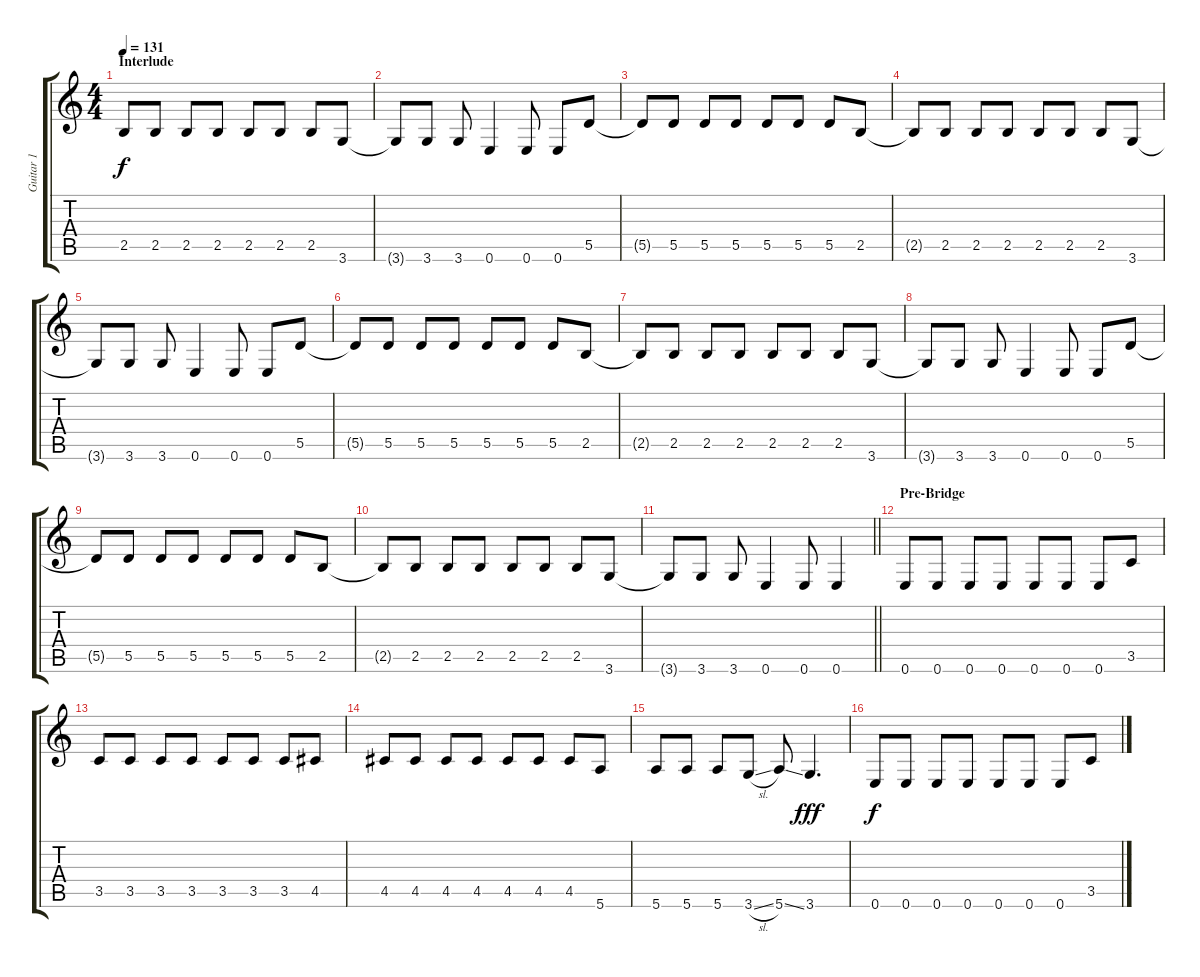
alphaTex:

\track ("Guitar 1" "Guitar 1") {instrument overdrivenguitar}
\staff {score tabs}
\tuning (E4 B3 G3 D3 A2 E2) {hide}
\ts (4 4)
\section ("" "Interlude")
\tempo 131
\clef g2
\ks c
2.5{t}.8{dy f} 2.5.8 2.5.8 2.5.8 2.5.8 2.5.8 2.5.8 3.6.8 |
3.6{t}.8 3.6.8 3.6.8 0.6.4 0.6.8 0.6.8 5.5.8 |
5.5{t}.8 5.5.8 5.5.8 5.5.8 5.5.8 5.5.8 5.5.8 2.5.8 |
2.5{t}.8 2.5.8 2.5.8 2.5.8 2.5.8 2.5.8 2.5.8 3.6.8 |
3.6{t}.8 3.6.8 3.6.8 0.6.4 0.6.8 0.6.8 5.5.8 |
5.5{t}.8 5.5.8 5.5.8 5.5.8 5.5.8 5.5.8 5.5.8 2.5.8 |
2.5{t}.8 2.5.8 2.5.8 2.5.8 2.5.8 2.5.8 2.5.8 3.6.8 |
3.6{t}.8 3.6.8 3.6.8 0.6.4 0.6.8 0.6.8 5.5.8 |
5.5{t}.8 5.5.8 5.5.8 5.5.8 5.5.8 5.5.8 5.5.8 2.5.8 |
2.5{t}.8 2.5.8 2.5.8 2.5.8 2.5.8 2.5.8 2.5.8 3.6.8 |
\barLineRight lightlight
3.6{t}.8 3.6.8 3.6.8 0.6.4 0.6.8 0.6.4 |
\section ("" "Pre-Bridge")
0.6.8 0.6.8 0.6.8 0.6.8 0.6.8 0.6.8 0.6.8 3.5.8 |
3.5.8 3.5.8 3.5.8 3.5.8 3.5.8 3.5.8 3.5.8 4.5.8 |
4.5.8 4.5.8 4.5.8 4.5.8 4.5.8 4.5.8 4.5.8 5.6.8 |
5.6.8 5.6.8 5.6.8 3.6{sl}.8 5.6{ss}.8 3.6.4{d dy fff} |
0.6.8{dy f} 0.6.8 0.6.8 0.6.8 0.6.8 0.6.8 0.6.8 3.5.8
